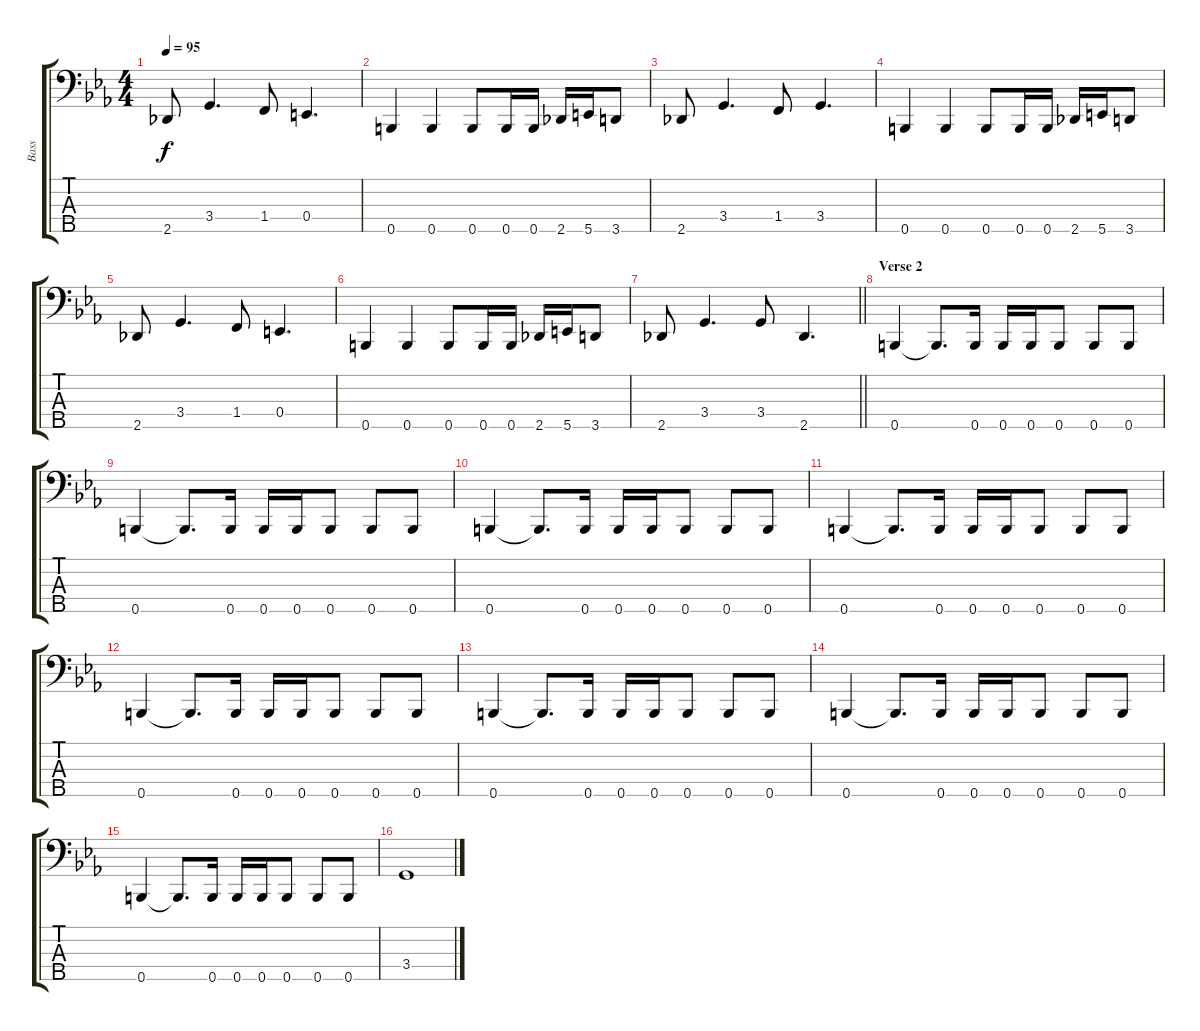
\track ("Bass" "Bass") {instrument electricbasspick}
\staff {score tabs}
\tuning (G2 D2 A1 E1 B0) {hide}
\ts (4 4)
\tempo 95
\clef f4
\ks cminor
2.5.8{dy f} 3.4.4{d} 1.4.8 0.4.4{d} |
0.5.4 0.5.4 0.5.8 0.5.16 0.5.16 2.5.16 5.5.16 3.5.8 |
2.5.8 3.4.4{d} 1.4.8 3.4.4{d} |
0.5.4 0.5.4 0.5.8 0.5.16 0.5.16 2.5.16 5.5.16 3.5.8 |
2.5.8 3.4.4{d} 1.4.8 0.4.4{d} |
0.5.4 0.5.4 0.5.8 0.5.16 0.5.16 2.5.16 5.5.16 3.5.8 |
\barLineRight lightlight
2.5.8 3.4.4{d} 3.4.8 2.5.4{d} |
\section ("" "Verse 2")
0.5.4{volume 10} 0.5{t}.8{d} 0.5.16 0.5.16 0.5.16 0.5.8 0.5.8 0.5.8 |
0.5.4 0.5{t}.8{d} 0.5.16 0.5.16 0.5.16 0.5.8 0.5.8 0.5.8 |
0.5.4 0.5{t}.8{d} 0.5.16 0.5.16 0.5.16 0.5.8 0.5.8 0.5.8 |
0.5.4 0.5{t}.8{d} 0.5.16 0.5.16 0.5.16 0.5.8 0.5.8 0.5.8 |
0.5.4 0.5{t}.8{d} 0.5.16 0.5.16 0.5.16 0.5.8 0.5.8 0.5.8 |
0.5.4 0.5{t}.8{d} 0.5.16 0.5.16 0.5.16 0.5.8 0.5.8 0.5.8 |
0.5.4 0.5{t}.8{d} 0.5.16 0.5.16 0.5.16 0.5.8 0.5.8 0.5.8 |
0.5.4 0.5{t}.8{d} 0.5.16 0.5.16 0.5.16 0.5.8 0.5.8 0.5.8 |
3.4.1
